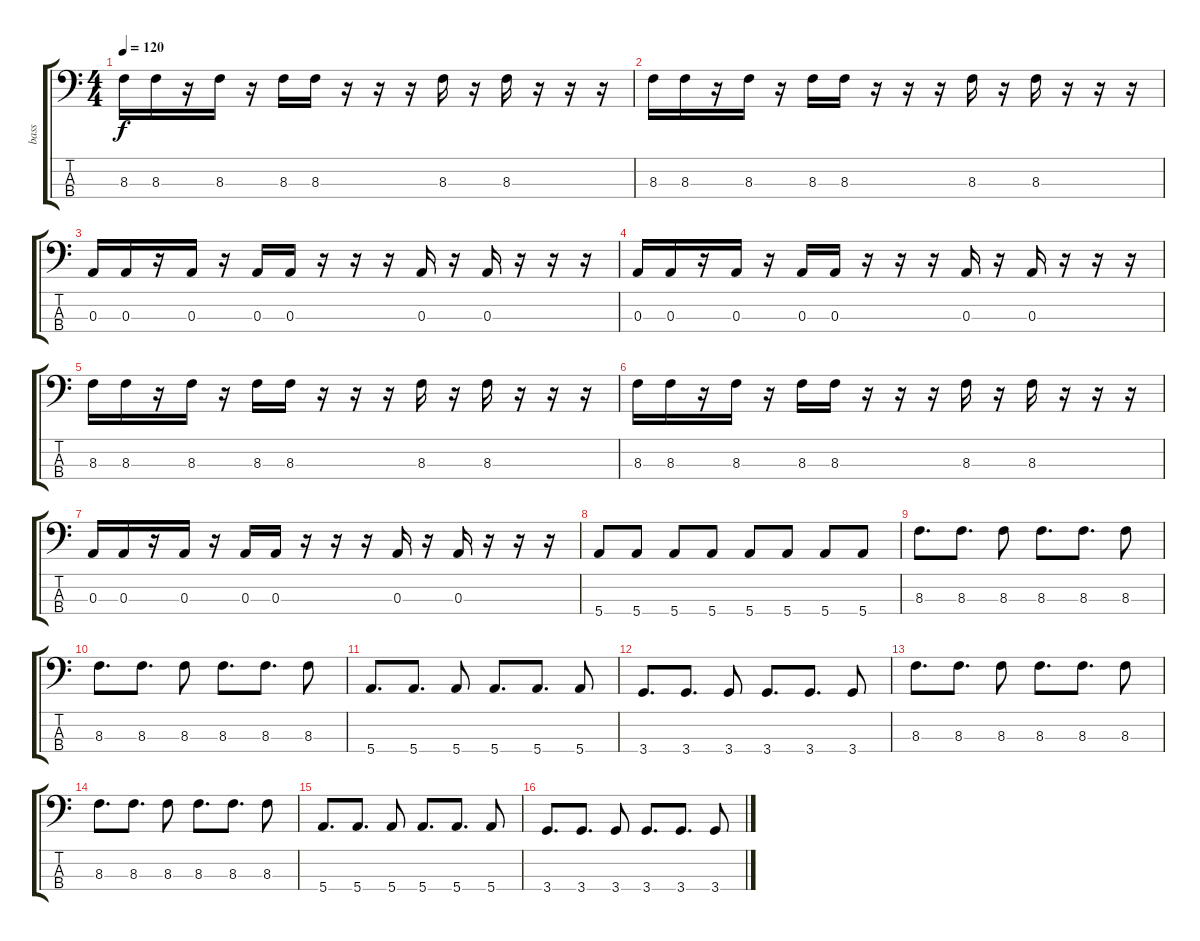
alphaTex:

\track ("bass" "bass") {instrument electricbasspick}
\staff {score tabs}
\tuning (G2 D2 A1 E1) {hide}
\ts (4 4)
\tempo 120
\clef f4
\ks c
8.3.16{dy f} 8.3.16 r.16 8.3.16 r.16 8.3.16 8.3.16 r.16 r.16 r.16 8.3.16 r.16 8.3.16 r.16 r.16 r.16 |
8.3.16 8.3.16 r.16 8.3.16 r.16 8.3.16 8.3.16 r.16 r.16 r.16 8.3.16 r.16 8.3.16 r.16 r.16 r.16 |
0.3.16 0.3.16 r.16 0.3.16 r.16 0.3.16 0.3.16 r.16 r.16 r.16 0.3.16 r.16 0.3.16 r.16 r.16 r.16 |
0.3.16 0.3.16 r.16 0.3.16 r.16 0.3.16 0.3.16 r.16 r.16 r.16 0.3.16 r.16 0.3.16 r.16 r.16 r.16 |
8.3.16 8.3.16 r.16 8.3.16 r.16 8.3.16 8.3.16 r.16 r.16 r.16 8.3.16 r.16 8.3.16 r.16 r.16 r.16 |
8.3.16 8.3.16 r.16 8.3.16 r.16 8.3.16 8.3.16 r.16 r.16 r.16 8.3.16 r.16 8.3.16 r.16 r.16 r.16 |
0.3.16 0.3.16 r.16 0.3.16 r.16 0.3.16 0.3.16 r.16 r.16 r.16 0.3.16 r.16 0.3.16 r.16 r.16 r.16 |
5.4.8 5.4.8 5.4.8 5.4.8 5.4.8 5.4.8 5.4.8 5.4.8 |
8.3.8{d} 8.3.8{d} 8.3.8 8.3.8{d} 8.3.8{d} 8.3.8 |
8.3.8{d} 8.3.8{d} 8.3.8 8.3.8{d} 8.3.8{d} 8.3.8 |
5.4.8{d} 5.4.8{d} 5.4.8 5.4.8{d} 5.4.8{d} 5.4.8 |
3.4.8{d} 3.4.8{d} 3.4.8 3.4.8{d} 3.4.8{d} 3.4.8 |
8.3.8{d} 8.3.8{d} 8.3.8 8.3.8{d} 8.3.8{d} 8.3.8 |
8.3.8{d} 8.3.8{d} 8.3.8 8.3.8{d} 8.3.8{d} 8.3.8 |
5.4.8{d} 5.4.8{d} 5.4.8 5.4.8{d} 5.4.8{d} 5.4.8 |
3.4.8{d} 3.4.8{d} 3.4.8 3.4.8{d} 3.4.8{d} 3.4.8
